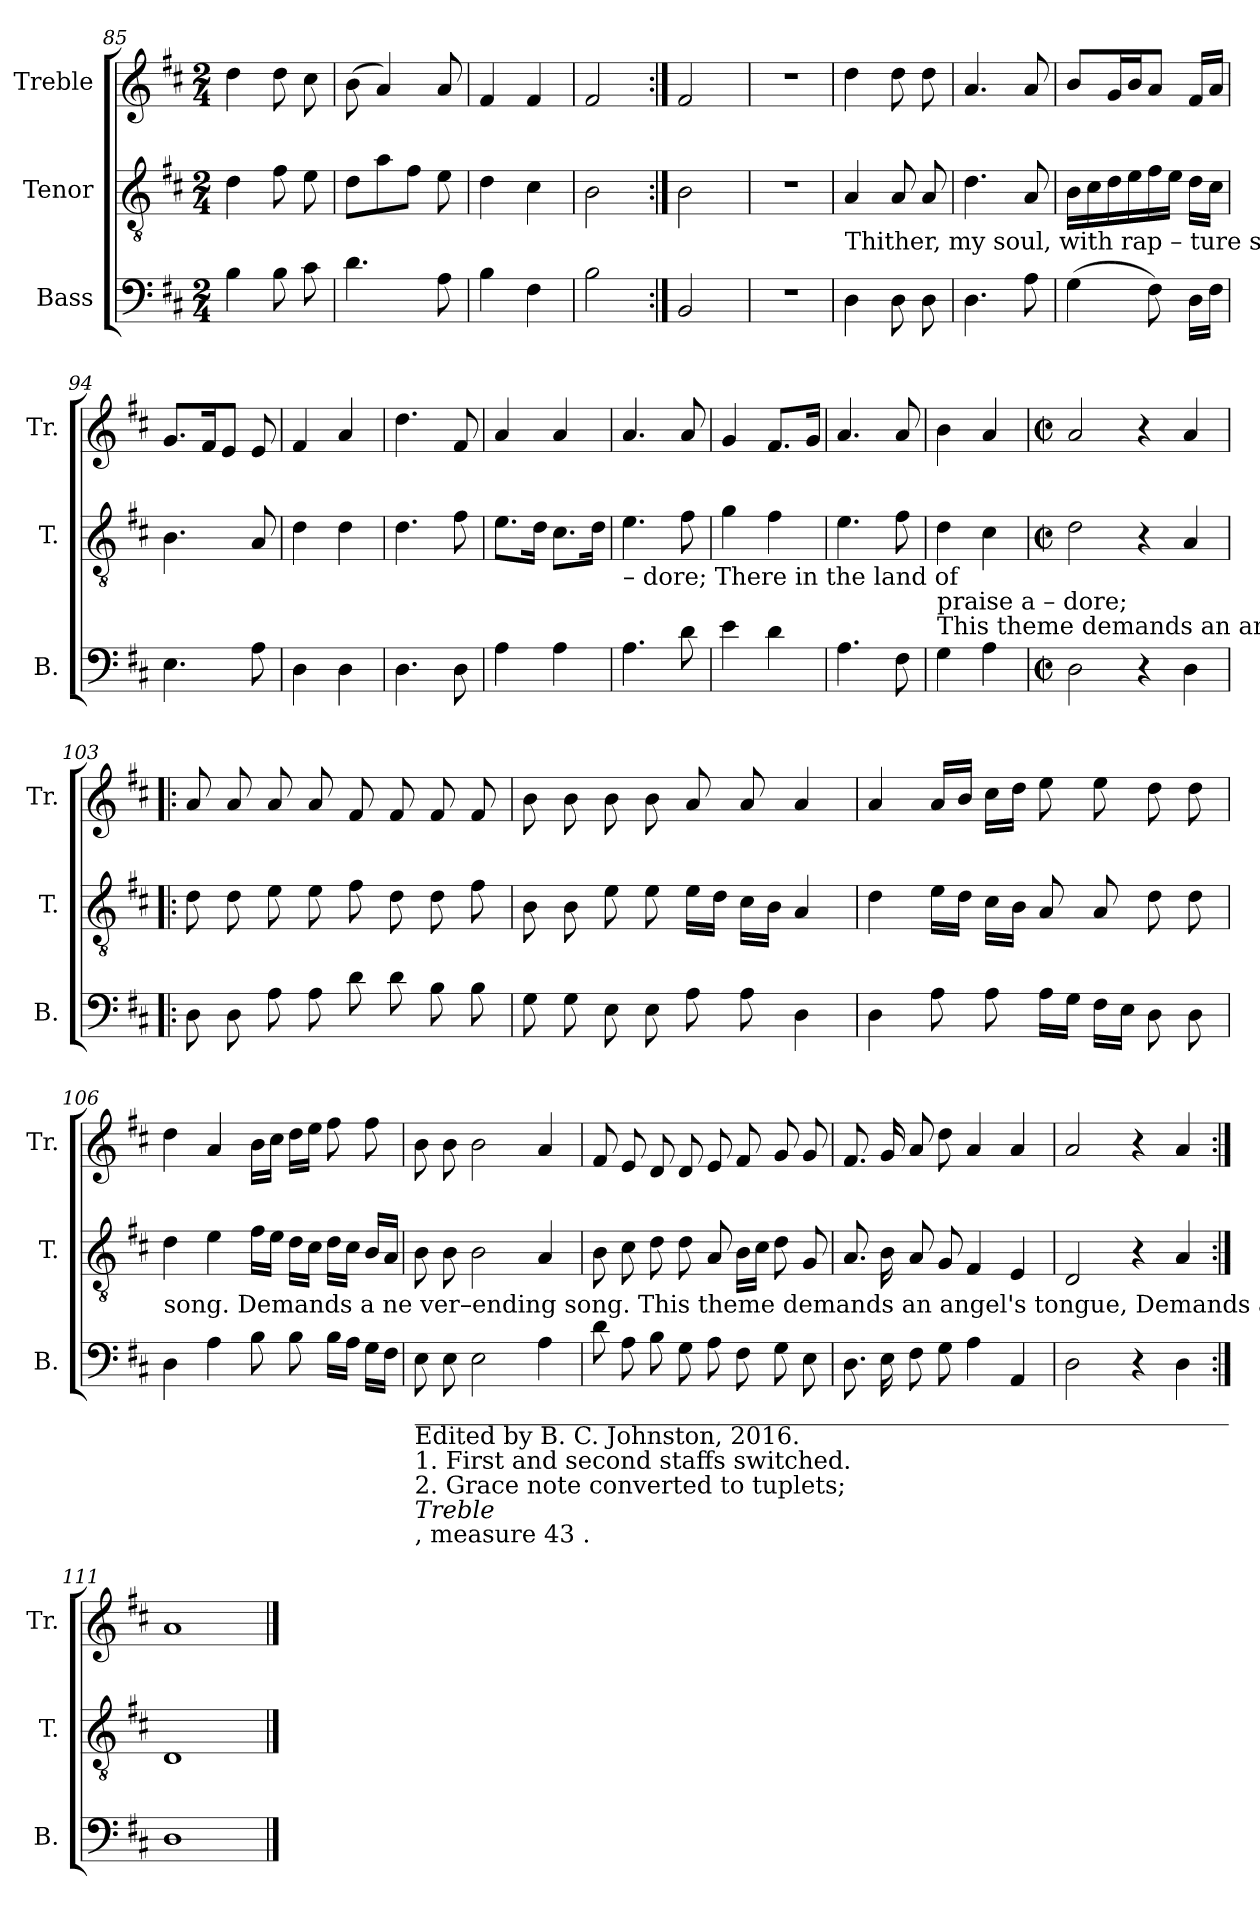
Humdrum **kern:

**kern	**kern	**kern
*part3	*part2	*part1
*staff3	*staff2	*staff1
*I"Bass	*I"Tenor	*I"Treble
*I'B.	*I'T.	*I'Tr.
*clefF4	*clefGv2	*clefG2
*k[f#c#]	*k[f#c#]	*k[f#c#]
*M2/4	*M2/4	*M2/4
=85	=85	=85
4B\	4d\	4dd\
8B\	8f#\	8dd\
8c#\	8e\	8cc#\
=86	=86	=86
4.d\	8d\L	(8b\
.	8a\	4a/)
.	8f#\J	.
8A\	8e\	8a/
=87	=87	=87
4B\	4d\	4f#/
4F#\	4c#\	4f#/
=88	=88	=88
2B\	2B\	2f#/
=89:|!	=89:|!	=89:|!
2BB/	2B\	2f#/
=90	=90	=90
2r	2r	2r
!!LO:PB:g=z
=91	=91	=91
!	!LO:TX:b:t=Thither, my  soul,  with rap           –            ture     soar;      There in the  land  of     praise  a	!
4D\	4A/	4dd\
8D\	8A/	8dd\
8D\	8A/	8dd\
=92	=92	=92
4.D\	4.d\	4.a/
8A\	8A/	8a/
=93	=93	=93
(4G\	16B\LL	8b/L
.	16c#\	.
.	16d\	16g/L
.	16e\	16b/J
8F#\)	16f#\	8a/J
.	16e\JJ	.
16D\LL	16d\LL	16f#/LL
16F#\JJ	16c#\JJ	16a/JJ
=94	=94	=94
4.E\	4.B\	8.g/L
.	.	16f#/K
.	.	8e/J
8A\	8A/	8e/
=95	=95	=95
4D\	4d\	4f#/
4D\	4d\	4a/
=96	=96	=96
4.D\	4.d\	4.dd\
8D\	8f#\	8f#/
=97	=97	=97
4A\	8.e\L	4a/
.	16d\Jk	.
4A\	8.c#\L	4a/
.	16d\Jk	.
=98	=98	=98
!	!LO:TX:b:t=– dore;  There  in the        land  of	!
4.A\	4.e\	4.a/
8d\	8f#\	8a/
=99	=99	=99
4e\	4g\	4g/
4d\	4f#\	8.f#/L
.	.	16g/Jk
=100	=100	=100
4.A\	4.e\	4.a/
8F#\	8f#\	8a/
!!LO:LB:g=z
=101	=101	=101
!	!LO:TX:b:t=praise  a  –  dore;	!
!	!LO:TX:b:t=This  theme  demands  an  angel's  tongue,  Demands  a  never-ending  song.   De – mands   a      ne – ver – ending	!
4G\	4d\	4b\
4A\	4c#\	4a/
=102	=102	=102
*M2/2	*M2/2	*M2/2
*met(c|)	*met(c|)	*met(c|)
2D\	2d\	2a/
4r	4r	4r
4D\	4A/	4a/
=103!|:	=103!|:	=103!|:
8D\	8d\	8a/
8D\	8d\	8a/
8A\	8e\	8a/
8A\	8e\	8a/
8d\	8f#\	8f#/
8d\	8d\	8f#/
8B\	8d\	8f#/
8B\	8f#\	8f#/
=104	=104	=104
8G\	8B\	8b\
8G\	8B\	8b\
8E\	8e\	8b\
8E\	8e\	8b\
8A\	16e\LL	8a/
.	16d\JJ	.
8A\	16c#\LL	8a/
.	16B\JJ	.
4D\	4A/	4a/
=105	=105	=105
4D\	4d\	4a/
8A\	16e\LL	16a/LL
.	16d\JJ	16b/JJ
8A\	16c#\LL	16cc#\LL
.	16B\JJ	16dd\JJ
16A\LL	8A/	8ee\
16G\JJ	.	.
16F#\LL	8A/	8ee\
16E\JJ	.	.
8D\	8d\	8dd\
8D\	8d\	8dd\
!!LO:LB:g=z
=106	=106	=106
!	!LO:TX:b:t=song. Demands  a  ne ver–ending  song.  This  theme  demands  an  angel's  tongue,  Demands  a  never-ending  song.  This	!
4D\	4d\	4dd\
4A\	4e\	4a/
8B\	16f#\LL	16b\LL
.	16e\JJ	16cc#\JJ
8B\	16d\LL	16dd\LL
.	16c#\JJ	16ee\JJ
16B\LL	16d\LL	8ff#\
16A\JJ	16c#\JJ	.
16G\LL	16B/LL	8ff#\
16F#\JJ	16A/JJ	.
=107	=107	=107
!LO:TX:b:t=___________________________________________________________________	!	!
!LO:TX:b:t=Edited by B. C. Johnston, 2016.	!	!
!LO:TX:b:t=1. First and second staffs switched.	!	!
!LO:TX:b:t=2. Grace note converted to tuplets;	!	!
!LO:TX:b:i:t=Treble	!	!
!LO:TX:b:t=, measure 43 .	!	!
8E\	8B\	8b\
8E\	8B\	8b\
2E\	2B\	2b\
4A\	4A/	4a/
=108	=108	=108
8d\	8B\	8f#/
8A\	8c#\	8e/
8B\	8d\	8d/
8G\	8d\	8d/
8A\	8A/	8e/
8F#\	16B\LL	8f#/
.	16c#\JJ	.
8G\	8d\	8g/
8E\	8G/	8g/
=109	=109	=109
8.D\	8.A/	8.f#/
16E\	16B\	16g/
8F#\	8A/	8a/
8G\	8G/	8dd\
4A\	4F#/	4a/
4AA/	4E/	4a/
=110	=110	=110
2D\	2D/	2a/
4r	4r	4r
4D\	4A/	4a/
=111:|!	=111:|!	=111:|!
1D	1D	1a
==	==	==
*-	*-	*-
